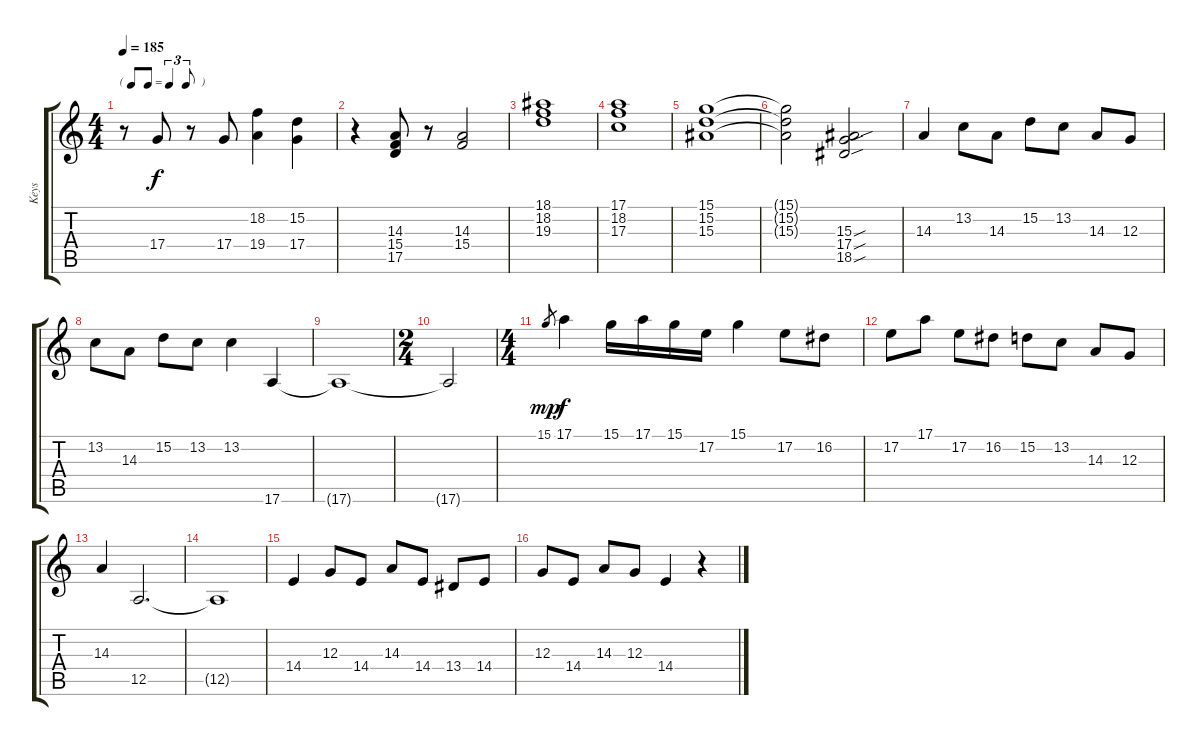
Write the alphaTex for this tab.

\track ("Keys" "Keys") {instrument drawbarorgan}
\staff {score tabs}
\tuning (E4 B3 G3 D3 A2 E2) {hide}
\ts (4 4)
\tf triplet8th
\tempo 185
\clef g2
\ks c
r.8{dy f} 17.4.8 r.8 17.4.8 (18.2 19.4).4 (15.2 17.4).4 |
r.4 (14.3 15.4 17.5).8 r.8 (14.3 15.4).2 |
(18.1 18.2 19.3).1 |
(17.1 18.2 17.3).1 |
(15.1 15.2 15.3).1 |
(15.1{t} 15.2{t} 15.3{t}).2 (15.3{sou} 17.4{sou} 18.5{sou}).2 |
14.3.4 13.2.8 14.3.8 15.2.8 13.2.8 14.3.8 12.3.8 |
13.2.8 14.3.8 15.2.8 13.2.8 13.2.4 17.6.4 |
17.6{t}.1 |
\ts (2 4)
17.6{t}.2 |
\ts (4 4)
15.1.8{gr dy mp} 17.1.4{dy f} 15.1.16 17.1.16 15.1.16 17.2.16 15.1.4 17.2.8 16.2.8 |
17.2.8 17.1.8 17.2.8 16.2.8 15.2.8 13.2.8 14.3.8 12.3.8 |
14.3.4 12.5.2{d} |
12.5{t}.1 |
14.4.4 12.3.8 14.4.8 14.3.8 14.4.8 13.4.8 14.4.8 |
12.3.8 14.4.8 14.3.8 12.3.8 14.4.4 r.4
